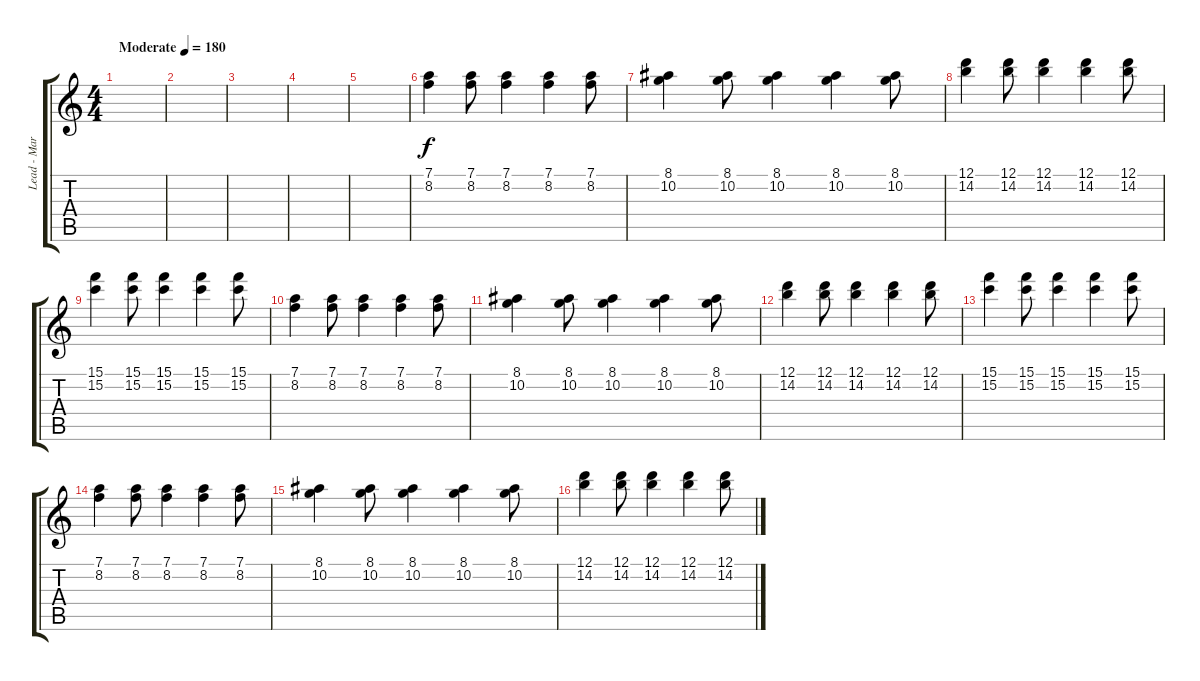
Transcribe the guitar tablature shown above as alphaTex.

\track ("Lead - Martin Sweet" "Lead - Mar") {instrument overdrivenguitar}
\staff {score tabs}
\tuning (D4 A3 F3 C3 G2 D2) {hide}
\ts (4 4)
\tempo (180 "Moderate")
\clef g2
\ks c
|
|
|
|
|
(7.1 8.2).4 (7.1 8.2).8 (7.1 8.2).4 (7.1 8.2).4 (7.1 8.2).8 |
(8.1 10.2).4 (8.1 10.2).8 (8.1 10.2).4 (8.1 10.2).4 (8.1 10.2).8 |
(12.1 14.2).4 (12.1 14.2).8 (12.1 14.2).4 (12.1 14.2).4 (12.1 14.2).8 |
(15.1 15.2).4 (15.1 15.2).8 (15.1 15.2).4 (15.1 15.2).4 (15.1 15.2).8 |
(7.1 8.2).4 (7.1 8.2).8 (7.1 8.2).4 (7.1 8.2).4 (7.1 8.2).8 |
(8.1 10.2).4 (8.1 10.2).8 (8.1 10.2).4 (8.1 10.2).4 (8.1 10.2).8 |
(12.1 14.2).4 (12.1 14.2).8 (12.1 14.2).4 (12.1 14.2).4 (12.1 14.2).8 |
(15.1 15.2).4 (15.1 15.2).8 (15.1 15.2).4 (15.1 15.2).4 (15.1 15.2).8 |
(7.1 8.2).4 (7.1 8.2).8 (7.1 8.2).4 (7.1 8.2).4 (7.1 8.2).8 |
(8.1 10.2).4 (8.1 10.2).8 (8.1 10.2).4 (8.1 10.2).4 (8.1 10.2).8 |
(12.1 14.2).4 (12.1 14.2).8 (12.1 14.2).4 (12.1 14.2).4 (12.1 14.2).8
